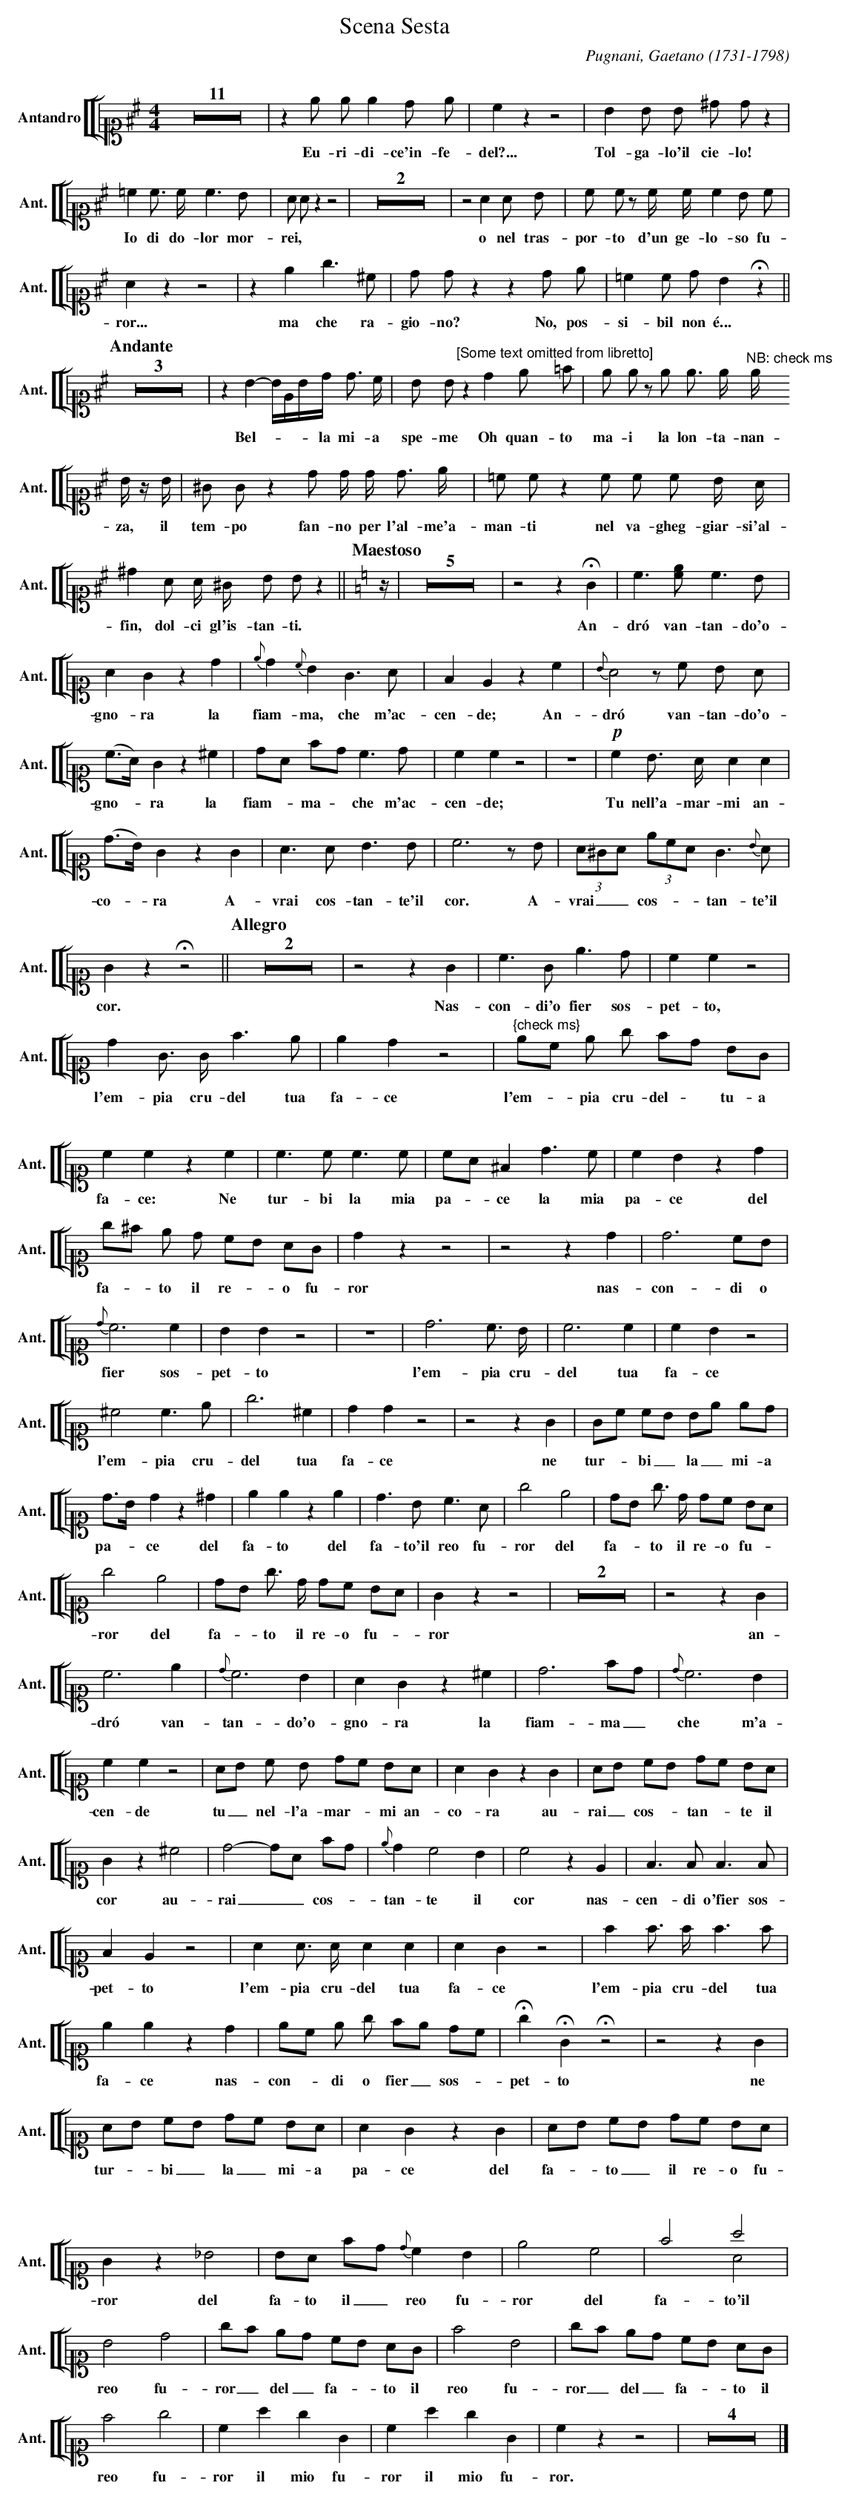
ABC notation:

X:1
T:Scena Sesta
C:Pugnani, Gaetano (1731-1798)
M:4/4
L:1/4
K:D
V: 24 clef=alto1 name="Antandro" sname="Ant."
%%staves [[ 24 ]]
[Q:Allegro] Z11 | z e/ e/ e d/ e/ | czz2| \
w: Eu-ri-di-ce'in-fe-del?...
   B B/ B/ ^d/ d/ z | \
w: Tol-ga-lo'il cie-lo!
   =c c/> c/ c> B | A/ A/ zz2 | Z2 | \
w: Io di do-lor mor-rei,
   z2 A A/ B/ | c/ c/ z/c// c// c B/ c/ | Azz2 | \
w: o nel tras-por-to d'un ge-lo-so fu-ror...
   z e g> ^c | d/ d/ z z d/ e/ | =c c/ d/ B !fermata!z || \
w: ma che ra-gio-no? No, pos-si-bil non \'e...
[Q:"Andante"] Z3 | z B-B//E//B//d// d/> c/ | B/ B/ "^[Some text omitted from libretto]" z \
w: Bel----la mi-a spe-me
   d e/ =f/ | e/ e/ z/ \
w: Oh quan-to ma-i
   e/ e/> e/ "^NB: check ms" e// B//z// B// | ^G/ G/ z \
w: la lon-ta-nan-za, il tem-po
   d/ d// d// d/> e/ |  =c/ c/ z \
w: fan-no per l'al-me'a-man-ti
   c/ c/ c/ B// A// | ^d A/ A// ^G// B/ B/ z || \
w: nel va-gheg-giar-si'al-fin, dol-ci gl'is-tan-ti.
[Q:"Maestoso"] [K:C] z// | Z5 | z2z !fermata! G | c>[ce] c> B | A G z \
w: An-dr\'o van-tan-do'o-gno-ra
   d | {e}d {c}B G> A | F E z \
w:la fiam-ma, che m'ac-cen-de;
   c | {B}A2 z/c/ B/ A/ | (c/>A/) G z \
w: An-dr\'o van-tan-do'o-gno--ra
   ^c | d/A/ f/d/ c>d | ccz2 | Z |\
w: la fiam--ma-~  che m'ac-cen-de;
   !p!c B/> A/ A A | (d/>B/) G z \
w: Tu nell'a-mar-mi an-co--ra
   G | A>A B>B | c3 z/ \
w: A-vrai cos-tan-te'il cor.
   B/ | (3A/^G/A/ (3e/c/A/ G>{B}A | G z !fermata!z2 || \
w: A-vrai__ cos---tan-te'il cor.
[Q:"Allegro"] Z2 | z2z G | c>Ge>d | ccz2 | \
w: Nas-con-di'o fier sos-pet-to,
   dG/> G/ f>e | edz2 | \
w: l'em-pia cru-del tua fa-ce
   "{check ms}" e/c/ e/ g/ f/d/ B/G/ | cc z \
w: l'em--pia cru-del-~ tu-a fa-ce:
  c | c>c c>c | c/A/ ^F d>c | cBz \
w: Ne tur-bi la mia pa--ce la mia pa-ce
   d | g/^f/ e/ d/ c/B/ A/G/ | dzz2 | z2z\
w: del fa--to il re--o fu-ror
   d | d3c/B/ | {d}c3c|BBz2|Z|\
w: nas-con-di o fier sos-pet-to
   d3c/> B/ | c3c|cBz2|\
w: l'em-pia cru-del tua fa-ce
   ^c2c>e|g3^c|ddz2|z2z\
w: l'em-pia cru-del tua fa-ce
   G| G/c/ c/B/ B/e/ e/d/ | d/>B/dz\
w: ne tur--bi_ la_ mi-a pa--ce
   ^d|eez\
w: del fa-to
   e|d>Bc>A|g2e2|d/B/ g/> d/ d/c/ B/A/ | g2e2|d/B/ g/> d/ d/c/ B/A/ | Gzz2 | Z2 | z2z \
w: del fa-to'il reo fu-ror del fa--to il re-o fu--ror del fa--to il re-o fu--ror
   G | c3e | {d}c3B|AGz\
w: an-dr\'o van-tan-do'o-gno-ra
   ^c|d3f/d/ | {d}c3B | ccz2 | \
w: la fiam-ma_ che m'a-cen-de
   A/B/ c/ B/ d/c/ B/A/ | AGz \
w: tu_ nel-l'a-mar--mi an-co-ra
   G | A/B/ c/B/ d/c/ B/A/ | Gz\
w: au-rai_ cos--tan--te il cor
   ^c2 | d2-d/A/ f/d/ | {e}dc2B|c2z\
w: au-rai__ cos--tan-te il cor
   E | F>F F>F | FEz2 |\
w: nas-cen-di o'fier sos-pet-to
   A A/> A/ AA|AGz2|\
w: l'em-pia cru-del tua fa-ce
   ff/> f/f>f | eez\
w: l'em-pia cru-del tua fa-ce
   d | e/c/ e/ g/ f/e/ d/c/ | !fermata!g !fermata!G !fermata!z2 | z2z\
w: nas-con--di o fier_ sos--pet-to
   G | A/B/ c/B/ d/c/ B/A/ | AGz \
w: ne tur--bi_ la_ mi-a pa-ce
   G | A/B/ c/B/ d/c/ B/A/ | Gz \
w: del fa--to_ il re-o fu-ror
   _B2 | B/A/ f/d/ {d}cB | e2c2 |  f2 a2  & x2 A2 | B2d2 | g/f/ e/d/ c/B/ A/G/ | f2B2 |  g/f/ e/d/ c/B/ A/G/ | f2g2 | cagG | cagG | czz2 | Z4 |]
w: del fa-to il_ reo fu-ror del fa-to'il reo fu-ror_ del_ fa--to il reo fu-ror_ del_ fa--to il reo fu-ror il mio fu-ror il mio fu-ror.
